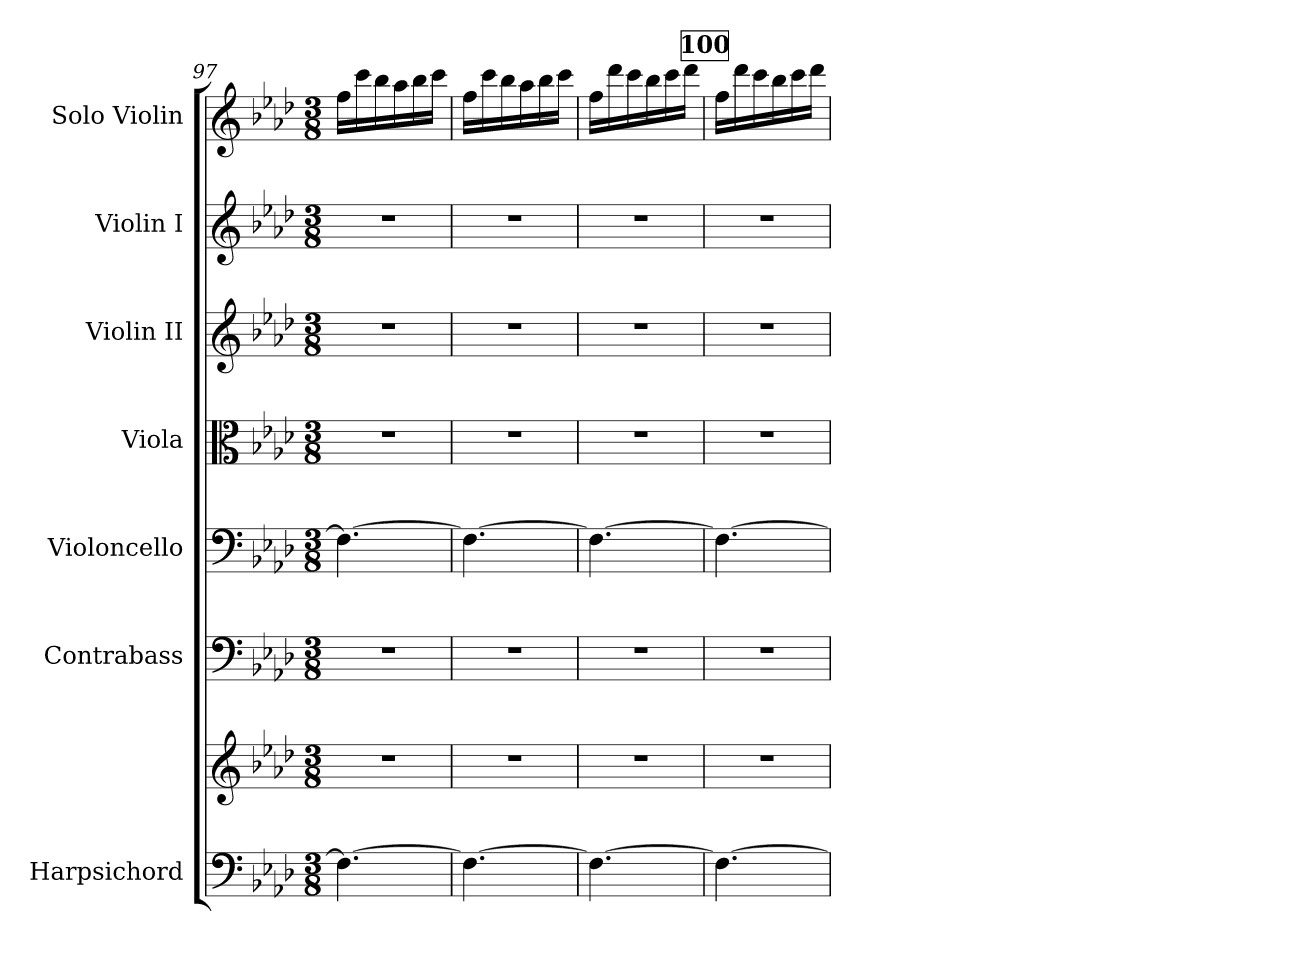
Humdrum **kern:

**kern	**kern	**kern	**kern	**kern	**kern	**kern	**kern
*part7	*part7	*part6	*part5	*part4	*part3	*part2	*part1
*staff8	*staff7	*staff6	*staff5	*staff4	*staff3	*staff2	*staff1
*I"Harpsichord	*	*I"Contrabass	*I"Violoncello	*I"Viola	*I"Violin II	*I"Violin I	*I"Solo Violin
*I'Hch.	*	*I'Cb.	*I'Vc.	*I'Vla.	*I'Vln. II	*I'Vln. I	*I'Vln.
*clefF4	*clefG2	*clefF4	*clefF4	*clefC3	*clefG2	*clefG2	*clefG2
*	*	*ITrd7c12	*	*	*	*	*
*k[b-e-a-d-]	*k[b-e-a-d-]	*k[b-e-a-d-]	*k[b-e-a-d-]	*k[b-e-a-d-]	*k[b-e-a-d-]	*k[b-e-a-d-]	*k[b-e-a-d-]
*M3/8	*M3/8	*M3/8	*M3/8	*M3/8	*M3/8	*M3/8	*M3/8
=97	=97	=97	=97	=97	=97	=97	=97
4.F\_	4.r	4.r	4.F\_	4.r	4.r	4.r	16ff\LL
.	.	.	.	.	.	.	16ccc\
.	.	.	.	.	.	.	16bb-\
.	.	.	.	.	.	.	16aa-\
.	.	.	.	.	.	.	16bb-\
.	.	.	.	.	.	.	16ccc\JJ
=98	=98	=98	=98	=98	=98	=98	=98
4.F\_	4.r	4.r	4.F\_	4.r	4.r	4.r	16ff\LL
.	.	.	.	.	.	.	16ccc\
.	.	.	.	.	.	.	16bb-\
.	.	.	.	.	.	.	16aa-\
.	.	.	.	.	.	.	16bb-\
.	.	.	.	.	.	.	16ccc\JJ
=99	=99	=99	=99	=99	=99	=99	=99
4.F\_	4.r	4.r	4.F\_	4.r	4.r	4.r	16ff\LL
.	.	.	.	.	.	.	16ddd-\
.	.	.	.	.	.	.	16ccc\
.	.	.	.	.	.	.	16bb-\
.	.	.	.	.	.	.	16ccc\
.	.	.	.	.	.	.	16ddd-\JJ
!!LO:REH:place=s1:a:B:fs=14:t=100
=100	=100	=100	=100	=100	=100	=100	=100
4.F\_	4.r	4.r	4.F\_	4.r	4.r	4.r	16ff\LL
.	.	.	.	.	.	.	16ddd-\
.	.	.	.	.	.	.	16ccc\
.	.	.	.	.	.	.	16bb-\
.	.	.	.	.	.	.	16ccc\
.	.	.	.	.	.	.	16ddd-\JJ
=	=	=	=	=	=	=	=
*-	*-	*-	*-	*-	*-	*-	*-
